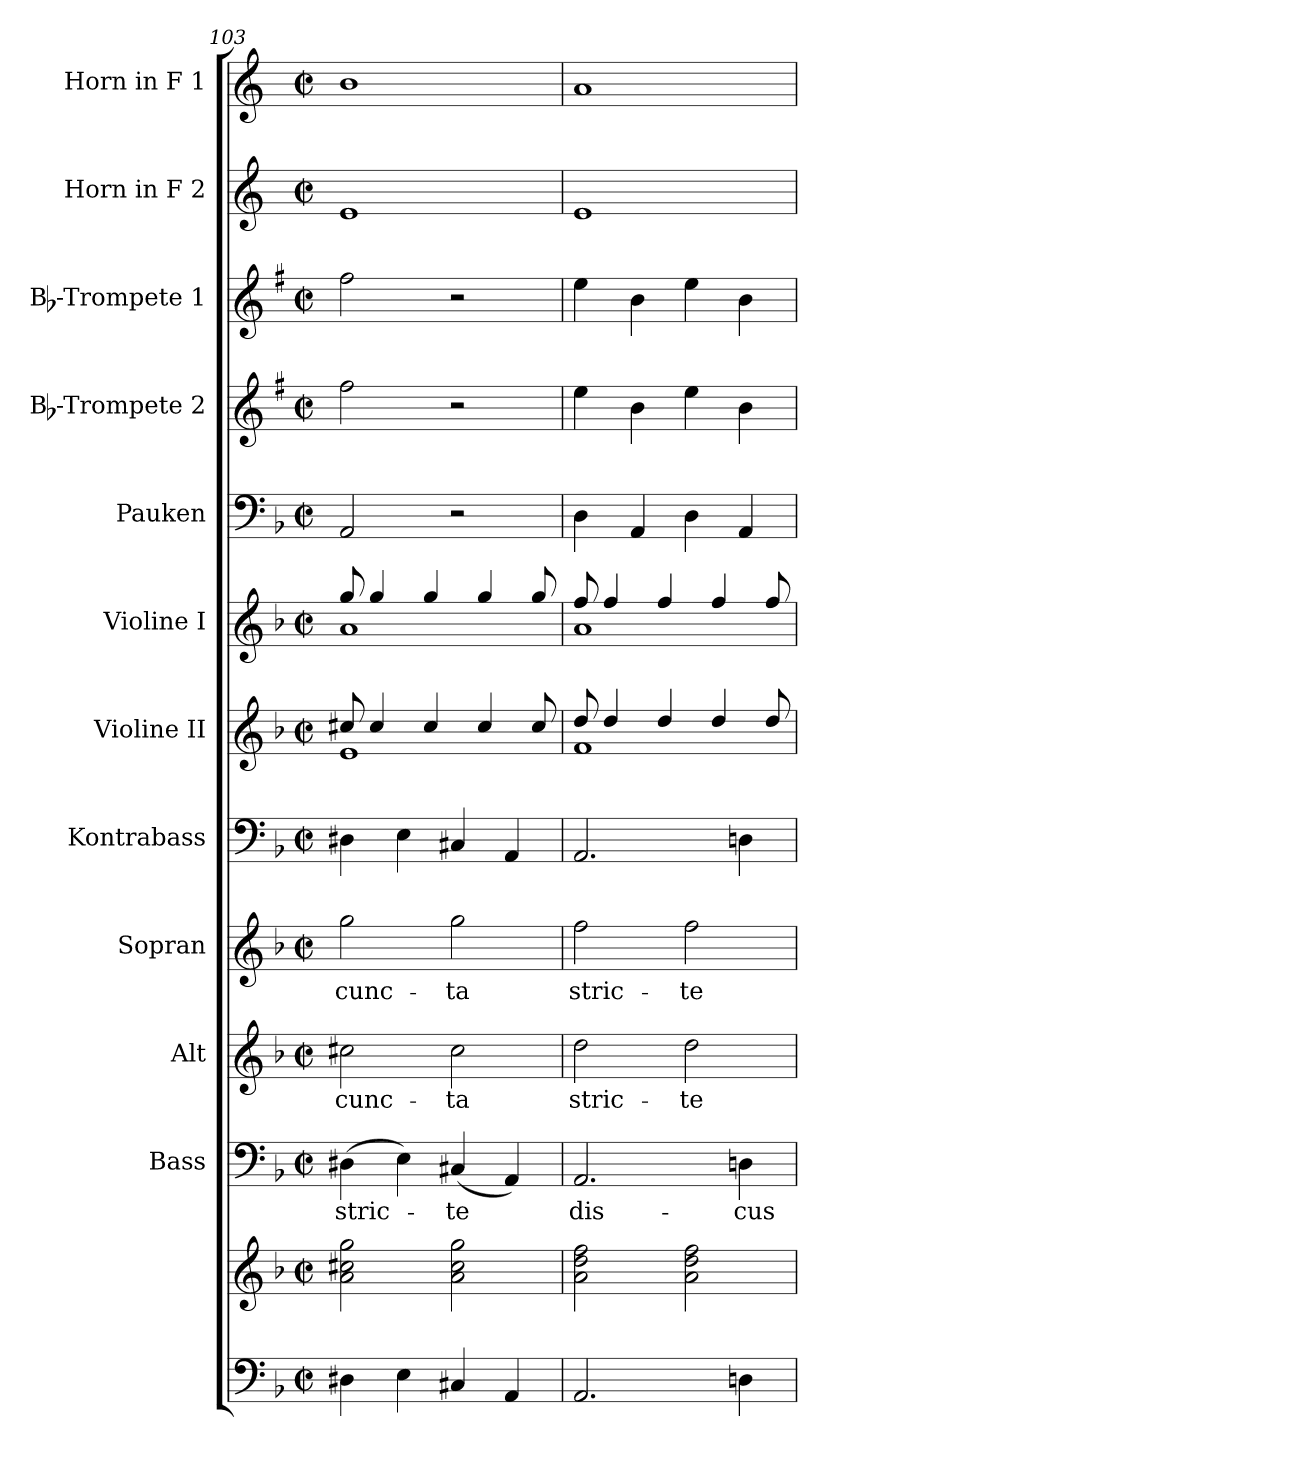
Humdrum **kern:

**kern	**kern	**kern	**text	**kern	**text	**kern	**text	**kern	**kern	**kern	**kern	**kern	**kern	**kern	**kern
*part12	*part12	*part11	*part11	*part10	*part10	*part9	*part9	*part8	*part7	*part6	*part5	*part4	*part3	*part2	*part1
*staff13	*staff12	*staff11	*staff11	*staff10	*staff10	*staff9	*staff9	*staff8	*staff7	*staff6	*staff5	*staff4	*staff3	*staff2	*staff1
*	*	*I"Bass	*	*I"Alt	*	*I"Sopran	*	*I"Kontrabass	*I"Violine II	*I"Violine I	*I"Pauken	*I"Bb-Trompete 2	*I"Bb-Trompete 1	*I"Horn in F 2	*I"Horn in F 1
*	*	*I'B.	*	*I'A.	*	*I'S.	*	*I'Kb.	*I'Vl. II	*I'Vl. I	*I'Pk.	*I'Bb Trp. 2	*I'Bb Trp. 1	*	*
*clefF4	*clefG2	*clefF4	*	*clefG2	*	*clefG2	*	*clefF4	*clefG2	*clefG2	*clefF4	*clefG2	*clefG2	*clefG2	*clefG2
*	*	*	*	*	*	*	*	*ITrd7c12	*	*	*	*ITrd1c2	*ITrd1c2	*ITrd4c7	*ITrd4c7
*k[b-]	*k[b-]	*k[b-]	*	*k[b-]	*	*k[b-]	*	*k[b-]	*k[b-]	*k[b-]	*k[b-]	*k[b-]	*k[b-]	*k[b-]	*k[b-]
*F:	*F:	*F:	*	*F:	*	*F:	*	*F:	*F:	*F:	*F:	*F:	*F:	*F:	*F:
*M2/2	*M2/2	*M2/2	*	*M2/2	*	*M2/2	*	*M2/2	*M2/2	*M2/2	*M2/2	*M2/2	*M2/2	*M2/2	*M2/2
*met(c|)	*met(c|)	*met(c|)	*	*met(c|)	*	*met(c|)	*	*met(c|)	*met(c|)	*met(c|)	*met(c|)	*met(c|)	*met(c|)	*met(c|)	*met(c|)
=103	=103	=103	=103	=103	=103	=103	=103	=103	=103	=103	=103	=103	=103	=103	=103
!	!	!	!LO:LY:b	!	!LO:LY:b	!	!LO:LY:b	!	!	!	!	!	!	!	!
*	*	*	*	*	*	*	*	*	*^	*^	*	*	*	*	*
4D#X\	2a\ 2cc#X\ 2gg\	(>4D#X\	stric-	2cc#X\	cunc-	2gg\	cunc-	4DD#X\	8cc#X/	1e	8gg/	1a	2AA/	2ee\	2ee\	1A	1e
.	.	.	.	.	.	.	.	.	4cc#/	.	4gg/	.	.	.	.	.	.
4E\	.	4E\)	.	.	.	.	.	4EE\	.	.	.	.	.	.	.	.	.
.	.	.	.	.	.	.	.	.	4cc#/	.	4gg/	.	.	.	.	.	.
!	!	!	!LO:LY:b	!	!LO:LY:b	!	!LO:LY:b	!	!	!	!	!	!	!	!	!	!
4C#X/	2a\ 2cc#\ 2gg\	(<4C#X/	-te	2cc#\	-ta	2gg\	-ta	4CC#X/	.	.	.	.	2r	2r	2r	.	.
.	.	.	.	.	.	.	.	.	4cc#/	.	4gg/	.	.	.	.	.	.
4AA/	.	4AA/)	.	.	.	.	.	4AAA/	.	.	.	.	.	.	.	.	.
.	.	.	.	.	.	.	.	.	8cc#/	.	8gg/	.	.	.	.	.	.
=104	=104	=104	=104	=104	=104	=104	=104	=104	=104	=104	=104	=104	=104	=104	=104	=104	=104
!	!	!	!LO:LY:b	!	!LO:LY:b	!	!LO:LY:b	!	!	!	!	!	!	!	!	!	!
2.AA/	2a\ 2dd\ 2ff\	2.AA/	dis-	2dd\	stric-	2ff\	stric-	2.AAA/	8dd/	1f	8ff/	1a	4D\	4dd\	4dd\	1A	1d
.	.	.	.	.	.	.	.	.	4dd/	.	4ff/	.	.	.	.	.	.
.	.	.	.	.	.	.	.	.	.	.	.	.	4AA/	4a\	4a\	.	.
.	.	.	.	.	.	.	.	.	4dd/	.	4ff/	.	.	.	.	.	.
!	!	!	!	!	!LO:LY:b	!	!LO:LY:b	!	!	!	!	!	!	!	!	!	!
.	2a\ 2dd\ 2ff\	.	.	2dd\	-te	2ff\	-te	.	.	.	.	.	4D\	4dd\	4dd\	.	.
.	.	.	.	.	.	.	.	.	4dd/	.	4ff/	.	.	.	.	.	.
!	!	!	!LO:LY:b	!	!	!	!	!	!	!	!	!	!	!	!	!	!
4Dn\	.	4Dn\	-cus-	.	.	.	.	4DDn\	.	.	.	.	4AA/	4a\	4a\	.	.
.	.	.	.	.	.	.	.	.	8dd/	.	8ff/	.	.	.	.	.	.
*	*	*	*	*	*	*	*	*	*v	*v	*	*	*	*	*	*	*
*	*	*	*	*	*	*	*	*	*	*v	*v	*	*	*	*	*
=	=	=	=	=	=	=	=	=	=	=	=	=	=	=	=
*-	*-	*-	*-	*-	*-	*-	*-	*-	*-	*-	*-	*-	*-	*-	*-
